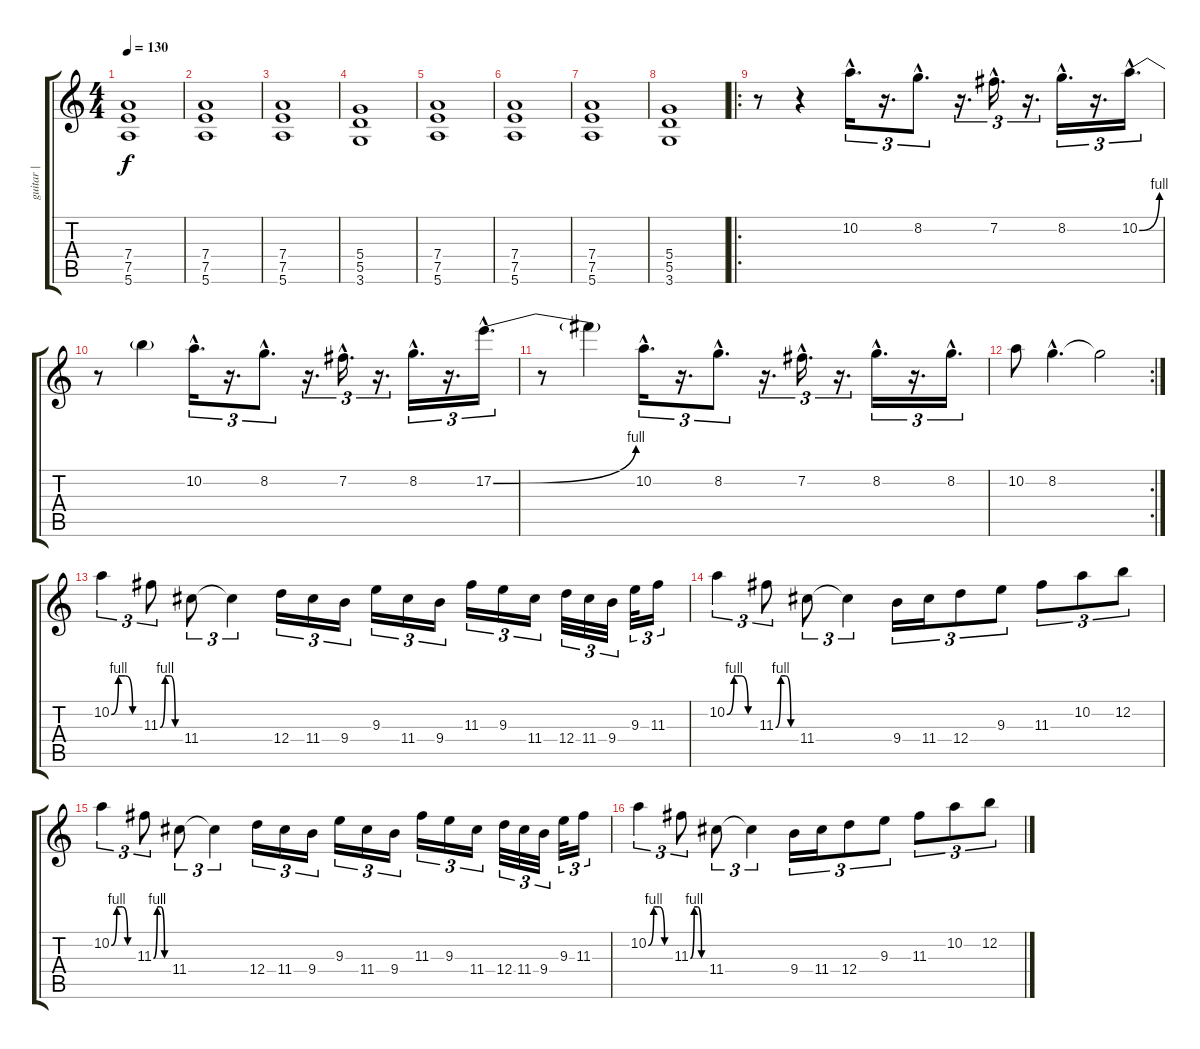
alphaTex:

\track ("guitar |" "guitar |") {instrument overdrivenguitar}
\staff {score tabs}
\tuning (E4 B3 G3 D3 A2 E2) {hide}
\ts (4 4)
\tempo 130
\clef g2
\ks c
(7.4 7.5 5.6).1{dy f instrument overdrivenguitar} |
(7.4 7.5 5.6).1 |
(7.4 7.5 5.6).1 |
(5.4 5.5 3.6).1 |
(7.4 7.5 5.6).1 |
(7.4 7.5 5.6).1 |
(7.4 7.5 5.6).1 |
(5.4 5.5 3.6).1 |
\ro
r.8 r.4 10.2{hac}.16{d tu (3 2)} r.16{d tu (3 2)} 8.2{hac}.8{d tu (3 2)} r.16{d tu (3 2)} 7.2{hac}.16{d tu (3 2)} r.16{d tu (3 2)} 8.2{hac}.16{d tu (3 2)} r.16{d tu (3 2)} 10.2{be (bend 0 0 60 4) hac}.16{d tu (3 2)} |
r.8 10.2{t}.4 10.2{hac}.16{d tu (3 2)} r.16{d tu (3 2)} 8.2{hac}.8{d tu (3 2)} r.16{d tu (3 2)} 7.2{hac}.16{d tu (3 2)} r.16{d tu (3 2)} 8.2{hac}.16{d tu (3 2)} r.16{d tu (3 2)} 17.2{be (bend 0 0 60 4) hac}.16{d tu (3 2)} |
r.8 17.2{t}.4 10.2{hac}.16{d tu (3 2)} r.16{d tu (3 2)} 8.2{hac}.8{d tu (3 2)} r.16{d tu (3 2)} 7.2{hac}.16{d tu (3 2)} r.16{d tu (3 2)} 8.2{hac}.16{d tu (3 2)} r.16{d tu (3 2)} 8.2{hac}.16{d tu (3 2)} |
\rc 2
10.2.8 8.2{hac}.4{d} 8.2{t}.2 |
10.2{be (custom 0 0 15 4 30 4 45 0 60 0)}.4{tu (3 2)} 11.3{be (custom 0 0 15 4 30 4 45 0 60 0)}.8{tu (3 2)} 11.4.8{tu (3 2)} 11.4{t}.4{tu (3 2)} 12.4.16{tu (3 2)} 11.4.16{tu (3 2)} 9.4.16{tu (3 2)} 9.3.16{tu (3 2)} 11.4.16{tu (3 2)} 9.4.16{tu (3 2)} 11.3.16{tu (3 2)} 9.3.16{tu (3 2)} 11.4.16{tu (3 2)} 12.4.32{tu (3 2)} 11.4.32{tu (3 2)} 9.4.32{tu (3 2)} 9.3.32{tu (3 2)} 11.3.16{tu (3 2)} |
10.2{be (custom 0 0 15 4 30 4 45 0 60 0)}.4{tu (3 2)} 11.3{be (custom 0 0 15 4 30 4 45 0 60 0)}.8{tu (3 2)} 11.4.8{tu (3 2)} 11.4{t}.4{tu (3 2)} 9.4.16{tu (3 2)} 11.4.16{tu (3 2)} 12.4.8{tu (3 2)} 9.3.8{tu (3 2)} 11.3.8{tu (3 2)} 10.2.8{tu (3 2)} 12.2.8{tu (3 2)} |
10.2{be (custom 0 0 15 4 30 4 45 0 60 0)}.4{tu (3 2)} 11.3{be (custom 0 0 15 4 30 4 45 0 60 0)}.8{tu (3 2)} 11.4.8{tu (3 2)} 11.4{t}.4{tu (3 2)} 12.4.16{tu (3 2)} 11.4.16{tu (3 2)} 9.4.16{tu (3 2)} 9.3.16{tu (3 2)} 11.4.16{tu (3 2)} 9.4.16{tu (3 2)} 11.3.16{tu (3 2)} 9.3.16{tu (3 2)} 11.4.16{tu (3 2)} 12.4.32{tu (3 2)} 11.4.32{tu (3 2)} 9.4.32{tu (3 2)} 9.3.32{tu (3 2)} 11.3.16{tu (3 2)} |
10.2{be (custom 0 0 15 4 30 4 45 0 60 0)}.4{tu (3 2)} 11.3{be (custom 0 0 15 4 30 4 45 0 60 0)}.8{tu (3 2)} 11.4.8{tu (3 2)} 11.4{t}.4{tu (3 2)} 9.4.16{tu (3 2)} 11.4.16{tu (3 2)} 12.4.8{tu (3 2)} 9.3.8{tu (3 2)} 11.3.8{tu (3 2)} 10.2.8{tu (3 2)} 12.2.8{tu (3 2)}
